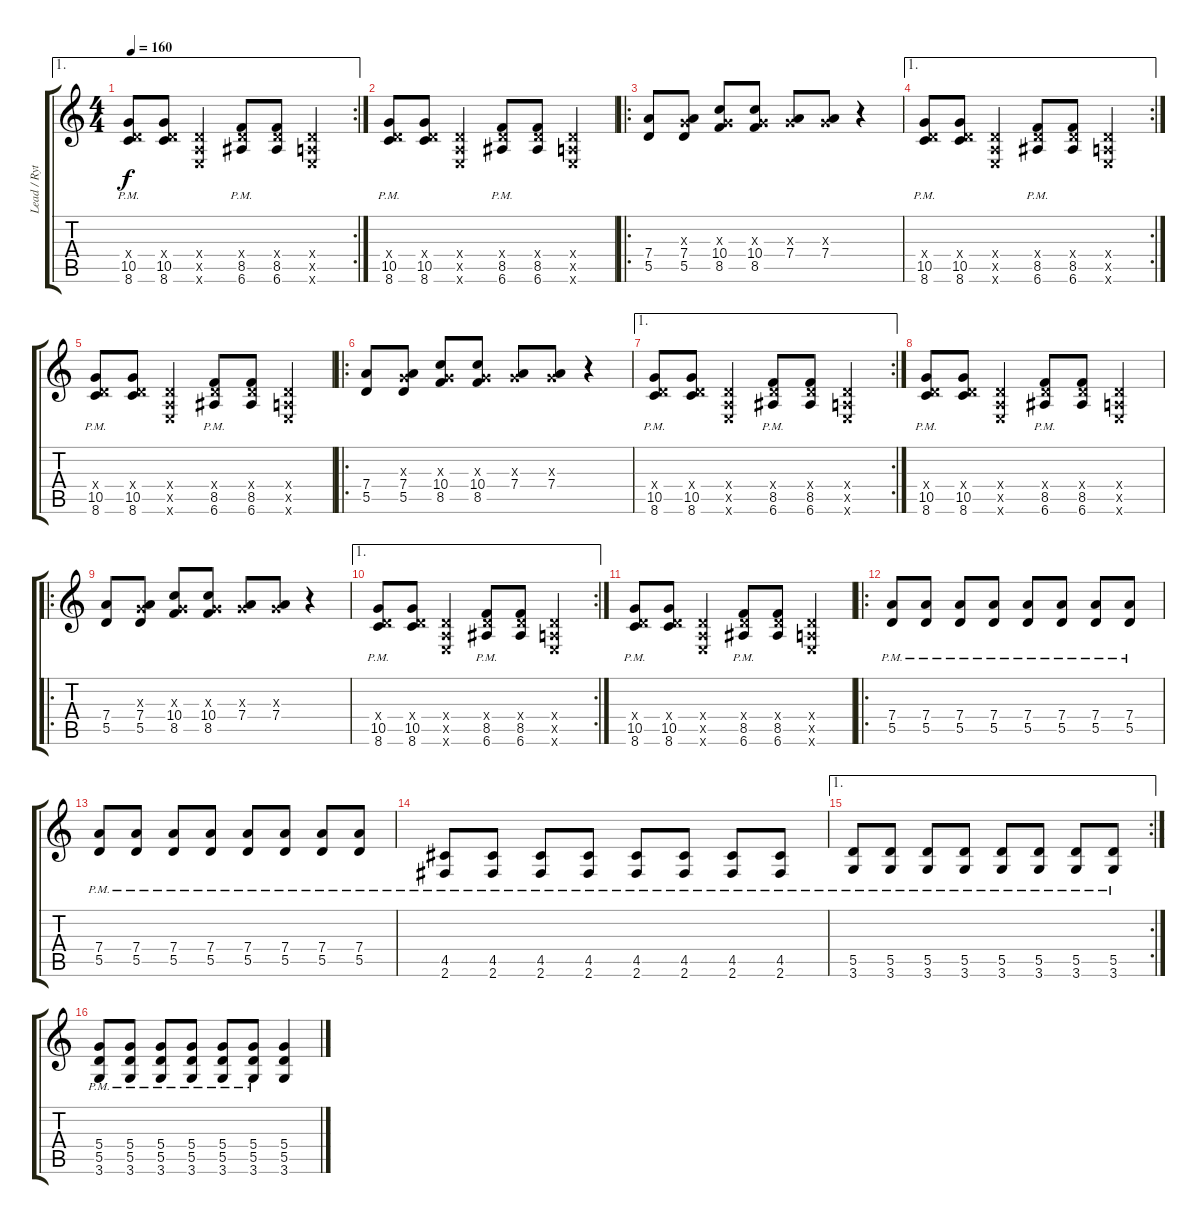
\track ("Lead / Rythm" "Lead / Ryt") {instrument distortionguitar}
\staff {score tabs}
\tuning (E4 B3 G3 D3 A2 E2) {hide}
\ae 1
\rc 2
\ts (4 4)
\tempo 160
\clef g2
\ks c
(0.4{x} 10.5{pm} 8.6{pm}).8{dy f} (0.4{x} 10.5 8.6).8 (0.4{x} 0.5{x} 0.6{x}).4 (0.4{x} 8.5{pm} 6.6{pm}).8 (0.4{x} 8.5 6.6).8 (0.4{x} 0.5{x} 0.6{x}).4 |
(0.4{x} 10.5{pm} 8.6{pm}).8 (0.4{x} 10.5 8.6).8 (0.4{x} 0.5{x} 0.6{x}).4 (0.4{x} 8.5{pm} 6.6{pm}).8 (0.4{x} 8.5 6.6).8 (0.4{x} 0.5{x} 0.6{x}).4 |
\ro
(7.4 5.5).8 (0.3{x} 7.4 5.5).8 (0.3{x} 10.4 8.5).8 (0.3{x} 10.4 8.5).8 (0.3{x} 7.4).8 (0.3{x} 7.4).8 r.4 |
\ae 1
\rc 2
(0.4{x} 10.5{pm} 8.6{pm}).8 (0.4{x} 10.5 8.6).8 (0.4{x} 0.5{x} 0.6{x}).4 (0.4{x} 8.5{pm} 6.6{pm}).8 (0.4{x} 8.5 6.6).8 (0.4{x} 0.5{x} 0.6{x}).4 |
(0.4{x} 10.5{pm} 8.6{pm}).8 (0.4{x} 10.5 8.6).8 (0.4{x} 0.5{x} 0.6{x}).4 (0.4{x} 8.5{pm} 6.6{pm}).8 (0.4{x} 8.5 6.6).8 (0.4{x} 0.5{x} 0.6{x}).4 |
\ro
(7.4 5.5).8 (0.3{x} 7.4 5.5).8 (0.3{x} 10.4 8.5).8 (0.3{x} 10.4 8.5).8 (0.3{x} 7.4).8 (0.3{x} 7.4).8 r.4 |
\ae 1
\rc 2
(0.4{x} 10.5{pm} 8.6{pm}).8 (0.4{x} 10.5 8.6).8 (0.4{x} 0.5{x} 0.6{x}).4 (0.4{x} 8.5{pm} 6.6{pm}).8 (0.4{x} 8.5 6.6).8 (0.4{x} 0.5{x} 0.6{x}).4 |
(0.4{x} 10.5{pm} 8.6{pm}).8 (0.4{x} 10.5 8.6).8 (0.4{x} 0.5{x} 0.6{x}).4 (0.4{x} 8.5{pm} 6.6{pm}).8 (0.4{x} 8.5 6.6).8 (0.4{x} 0.5{x} 0.6{x}).4 |
\ro
(7.4 5.5).8 (0.3{x} 7.4 5.5).8 (0.3{x} 10.4 8.5).8 (0.3{x} 10.4 8.5).8 (0.3{x} 7.4).8 (0.3{x} 7.4).8 r.4 |
\ae 1
\rc 2
(0.4{x} 10.5{pm} 8.6{pm}).8 (0.4{x} 10.5 8.6).8 (0.4{x} 0.5{x} 0.6{x}).4 (0.4{x} 8.5{pm} 6.6{pm}).8 (0.4{x} 8.5 6.6).8 (0.4{x} 0.5{x} 0.6{x}).4 |
(0.4{x} 10.5{pm} 8.6{pm}).8 (0.4{x} 10.5 8.6).8 (0.4{x} 0.5{x} 0.6{x}).4 (0.4{x} 8.5{pm} 6.6{pm}).8 (0.4{x} 8.5 6.6).8 (0.4{x} 0.5{x} 0.6{x}).4 |
\ro
(7.4{pm} 5.5{pm}).8 (7.4{pm} 5.5{pm}).8 (7.4{pm} 5.5{pm}).8 (7.4{pm} 5.5{pm}).8 (7.4{pm} 5.5{pm}).8 (7.4{pm} 5.5{pm}).8 (7.4{pm} 5.5{pm}).8 (7.4{pm} 5.5{pm}).8 |
(7.4{pm} 5.5{pm}).8 (7.4{pm} 5.5{pm}).8 (7.4{pm} 5.5{pm}).8 (7.4{pm} 5.5{pm}).8 (7.4{pm} 5.5{pm}).8 (7.4{pm} 5.5{pm}).8 (7.4{pm} 5.5{pm}).8 (7.4{pm} 5.5{pm}).8 |
(4.5{pm} 2.6{pm}).8 (4.5{pm} 2.6{pm}).8 (4.5{pm} 2.6{pm}).8 (4.5{pm} 2.6{pm}).8 (4.5{pm} 2.6{pm}).8 (4.5{pm} 2.6{pm}).8 (4.5{pm} 2.6{pm}).8 (4.5{pm} 2.6{pm}).8 |
\ae 1
\rc 2
(5.5{pm} 3.6{pm}).8 (5.5{pm} 3.6{pm}).8 (5.5{pm} 3.6{pm}).8 (5.5{pm} 3.6{pm}).8 (5.5{pm} 3.6{pm}).8 (5.5{pm} 3.6{pm}).8 (5.5{pm} 3.6{pm}).8 (5.5{pm} 3.6{pm}).8 |
(5.4{pm} 5.5{pm} 3.6{pm}).8 (5.4{pm} 5.5{pm} 3.6{pm}).8 (5.4{pm} 5.5{pm} 3.6{pm}).8 (5.4{pm} 5.5{pm} 3.6{pm}).8 (5.4{pm} 5.5{pm} 3.6{pm}).8 (5.4{pm} 5.5{pm} 3.6{pm}).8 (5.4 5.5 3.6).4
